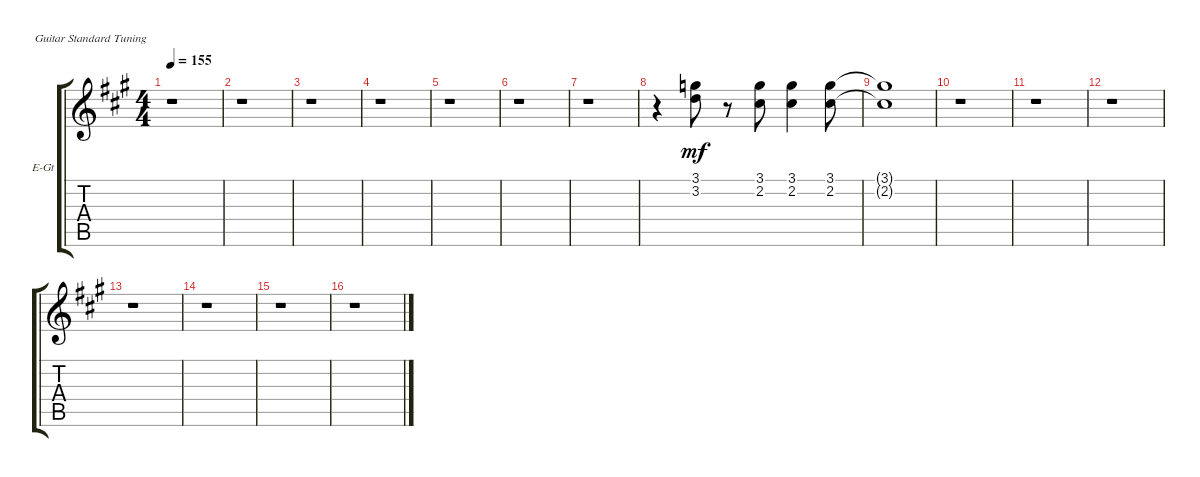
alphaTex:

\defaultSystemsLayout 4
\bracketExtendMode groupsimilarinstruments
\firstSystemTrackNameOrientation horizontal
\otherSystemsTrackNameOrientation horizontal
\track ("Jimmy Page (Solo and Fills)" "E-Gt") {instrument overdrivenguitar}
\staff {score tabs}
\tuning (E4 B3 G3 D3 A2 E2)
\ts (4 4)
\tempo 155
\clef g2
\ks a
r.1{dy mf} |
r.1 |
r.1 |
r.1 |
r.1 |
r.1 |
r.1 |
r.4 (3.1 3.2).8 r.8 (3.1 2.2).8 (2.2 3.1).4 (3.1 2.2).8 |
(3.1{t} 2.2{t}).1 |
r.1 |
r.1 |
r.1 |
r.1 |
r.1 |
r.1 |
r.1
